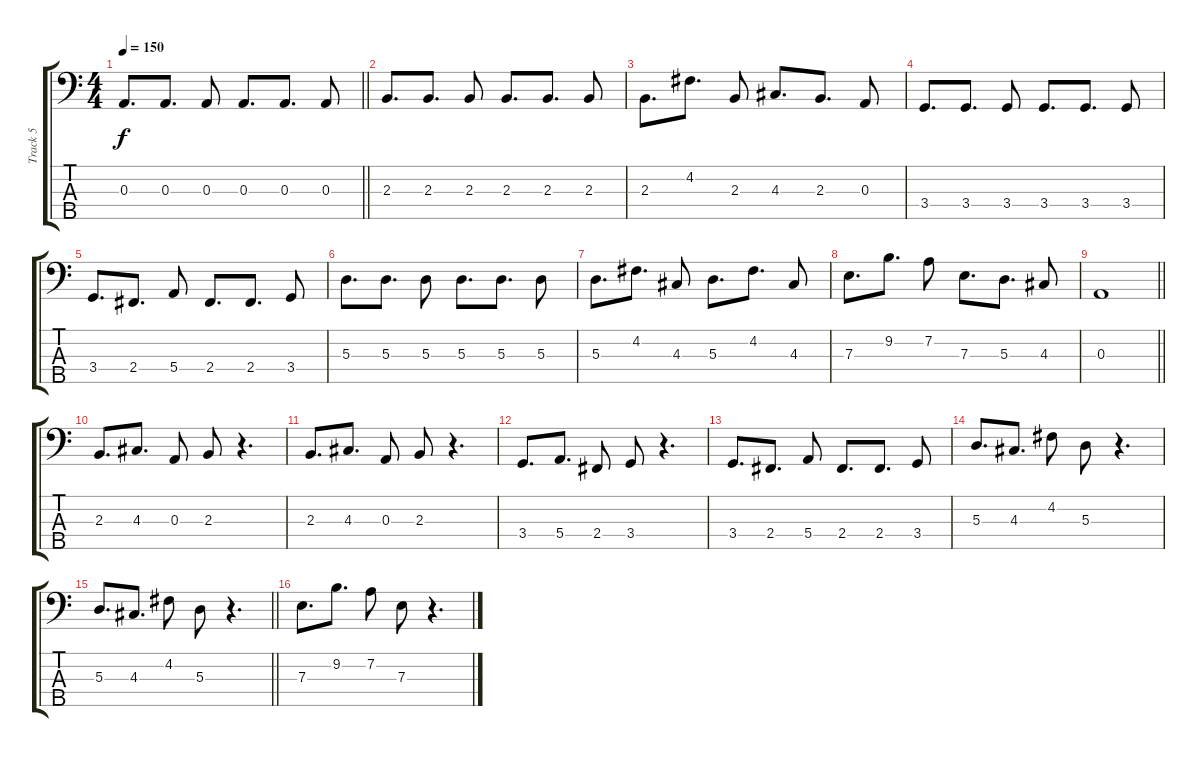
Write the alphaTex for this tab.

\track ("Track 5" "Track 5") {instrument electricbassfinger}
\staff {score tabs}
\tuning (G2 D2 A1 E1 B0) {hide}
\ts (4 4)
\tempo 150
\clef f4
\barLineRight lightlight
\ks c
0.3.8{d dy f} 0.3.8{d} 0.3.8 0.3.8{d} 0.3.8{d} 0.3.8 |
\section ("" "")
2.3.8{d} 2.3.8{d} 2.3.8 2.3.8{d} 2.3.8{d} 2.3.8 |
2.3.8{d} 4.2.8{d} 2.3.8 4.3.8{d} 2.3.8{d} 0.3.8 |
3.4.8{d} 3.4.8{d} 3.4.8 3.4.8{d} 3.4.8{d} 3.4.8 |
3.4.8{d} 2.4.8{d} 5.4.8 2.4.8{d} 2.4.8{d} 3.4.8 |
5.3.8{d} 5.3.8{d} 5.3.8 5.3.8{d} 5.3.8{d} 5.3.8 |
5.3.8{d} 4.2.8{d} 4.3.8 5.3.8{d} 4.2.8{d} 4.3.8 |
7.3.8{d} 9.2.8{d} 7.2.8 7.3.8{d} 5.3.8{d} 4.3.8 |
\barLineRight lightlight
0.3.1 |
\section ("" "")
2.3.8{d} 4.3.8{d} 0.3.8 2.3.8 r.4{d} |
2.3.8{d} 4.3.8{d} 0.3.8 2.3.8 r.4{d} |
3.4.8{d} 5.4.8{d} 2.4.8 3.4.8 r.4{d} |
3.4.8{d} 2.4.8{d} 5.4.8 2.4.8{d} 2.4.8{d} 3.4.8 |
5.3.8{d} 4.3.8{d} 4.2.8 5.3.8 r.4{d} |
\barLineRight lightlight
5.3.8{d} 4.3.8{d} 4.2.8 5.3.8 r.4{d} |
7.3.8{d} 9.2.8{d} 7.2.8 7.3.8 r.4{d}
